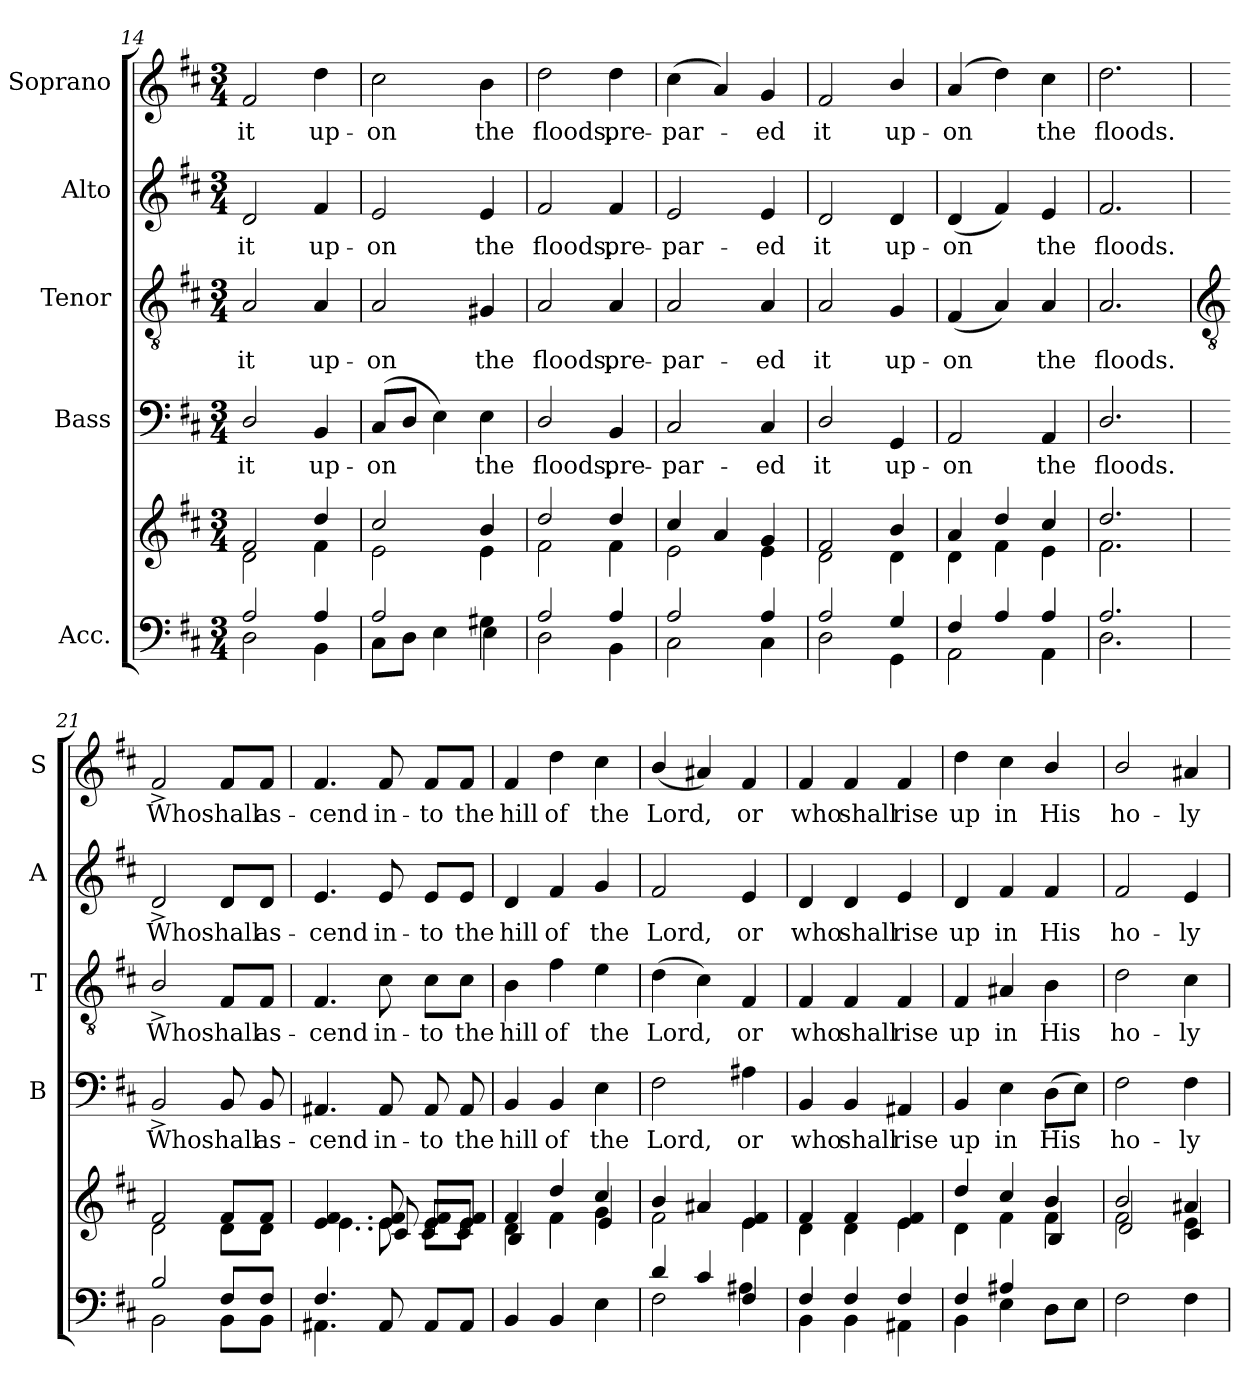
**kern	**kern	**kern	**text	**kern	**text	**kern	**text	**kern	**text
*part5	*part5	*part4	*part4	*part3	*part3	*part2	*part2	*part1	*part1
*staff6	*staff5	*staff4	*staff4	*staff3	*staff3	*staff2	*staff2	*staff1	*staff1
*I"Acc.	*	*I"Bass	*	*I"Tenor	*	*I"Alto	*	*I"Soprano	*
*	*	*I'B	*	*I'T	*	*I'A	*	*I'S	*
*clefF4	*clefG2	*clefF4	*	*clefGv2	*	*clefG2	*	*clefG2	*
*k[f#c#]	*k[f#c#]	*k[f#c#]	*	*k[f#c#]	*	*k[f#c#]	*	*k[f#c#]	*
*D:	*D:	*D:	*	*D:	*	*D:	*	*D:	*
*M3/4	*M3/4	*M3/4	*	*M3/4	*	*M3/4	*	*M3/4	*
=14	=14	=14	=14	=14	=14	=14	=14	=14	=14
*^	*^	*	*	*	*	*	*	*	*
!	!	!	!	!	!LO:LY:b	!	!LO:LY:b	!	!LO:LY:b	!	!LO:LY:b
2A	2D	2f#	2d	2D/	it	2A	it	2d	it	2f#	it
!	!	!	!	!	!LO:LY:b	!	!LO:LY:b	!	!LO:LY:b	!	!LO:LY:b
4A	4BB\	4dd	4f#\	4BB	up-	4A	up-	4f#	up-	4dd	up-
=15	=15	=15	=15	=15	=15	=15	=15	=15	=15	=15	=15
!	!	!	!	!	!LO:LY:b	!	!LO:LY:b	!	!LO:LY:b	!	!LO:LY:b
2A/	8C#\L	2cc#/	2e	(<8C#L	-on	2A	-on	2e	-on	2cc#	-on
.	8DJ	.	.	8DJ	.	.	.	.	.	.	.
.	4E	.	.	4E)	.	.	.	.	.	.	.
!	!	!	!	!	!LO:LY:b	!	!LO:LY:b	!	!LO:LY:b	!	!LO:LY:b
4G#X\	4E	4b/	4e	4E	the	4G#X	the	4e	the	4b	the
=16	=16	=16	=16	=16	=16	=16	=16	=16	=16	=16	=16
!	!	!	!	!	!LO:LY:b	!	!LO:LY:b	!	!LO:LY:b	!	!LO:LY:b
2A	2D	2dd	2f#\	2D/	floods,	2A	floods,	2f#	floods,	2dd	floods,
!	!	!	!	!	!LO:LY:b	!	!LO:LY:b	!	!LO:LY:b	!	!LO:LY:b
4A	4BB\	4dd	4f#\	4BB	pre-	4A	pre-	4f#	pre-	4dd	pre-
=17	=17	=17	=17	=17	=17	=17	=17	=17	=17	=17	=17
!	!	!	!	!	!LO:LY:b	!	!LO:LY:b	!	!LO:LY:b	!	!LO:LY:b
2A	2C#\	4cc#/	2e\	2C#	-par-	2A	-par-	2e	-par-	(<4cc#	-par-
.	.	4a	.	.	.	.	.	.	.	4a)	.
!	!	!	!	!	!LO:LY:b	!	!LO:LY:b	!	!LO:LY:b	!	!LO:LY:b
4A	4C#\	4g	4e	4C#	-ed	4A	-ed	4e	-ed	4g	ed
=18	=18	=18	=18	=18	=18	=18	=18	=18	=18	=18	=18
!	!	!	!	!	!LO:LY:b	!	!LO:LY:b	!	!LO:LY:b	!	!LO:LY:b
2A	2D	2f#	2d	2D/	it	2A	it	2d	it	2f#	it
!	!	!	!	!	!LO:LY:b	!	!LO:LY:b	!	!LO:LY:b	!	!LO:LY:b
4G/	4GG	4b/	4d	4GG	up-	4G	up-	4d	up-	4b/	up-
=19	=19	=19	=19	=19	=19	=19	=19	=19	=19	=19	=19
!	!	!	!	!	!LO:LY:b	!	!LO:LY:b	!	!LO:LY:b	!	!LO:LY:b
4F#/	2AA\	4a	4d	2AA	-on	(<4F#	-on	(<4d	-on	(<4a	-on
4A/	.	4dd	4f#\	.	.	4A)	.	4f#)	.	4dd)	.
!	!	!	!	!	!LO:LY:b	!	!LO:LY:b	!	!LO:LY:b	!	!LO:LY:b
4A	4AA\	4cc#/	4e	4AA	the	4A	the	4e	the	4cc#	the
=20	=20	=20	=20	=20	=20	=20	=20	=20	=20	=20	=20
!	!	!	!	!	!LO:LY:b	!	!LO:LY:b	!	!LO:LY:b	!	!LO:LY:b
2.A	2.D	2.dd	2.f#\	2.D/	floods.	2.A	floods.	2.f#	floods.	2.dd	floods.
!!LO:LB:g=z
=21	=21	=21	=21	=21	=21	=21	=21	=21	=21	=21	=21
*	*	*	*	*	*	*clefGv2	*	*	*	*	*
!	!	!	!	!	!LO:LY:b	!	!LO:LY:b	!	!LO:LY:b	!	!LO:LY:b
2B	2BB\	2f#	2d	2BB^	Who	2B^/	Who	2d^	Who	2f#^	Who
!	!	!	!	!	!LO:LY:b	!	!LO:LY:b	!	!LO:LY:b	!	!LO:LY:b
8F#L	8BB\L	8f#L	8dL	8BB	shall	8F#/L	shall	8d/L	shall	8f#/L	shall
!	!	!	!	!	!LO:LY:b	!	!LO:LY:b	!	!LO:LY:b	!	!LO:LY:b
8F#J	8BB\J	8f#J	8dJ	8BB	as-	8F#/J	as-	8d/J	as-	8f#/J	as-
=22	=22	=22	=22	=22	=22	=22	=22	=22	=22	=22	=22
*	*	*	*^	*	*	*	*	*	*	*	*
!	!	!	!	!	!	!LO:LY:b	!	!LO:LY:b	!	!LO:LY:b	!	!LO:LY:b
4.F#/	4.AA#X	4.e 4.f#	4.e	4.ryy	4.AA#X	-cend	4.F#	-cend	4.e	-cend	4.f#	-cend
!	!	!	!	!	!	!LO:LY:b	!	!LO:LY:b	!	!LO:LY:b	!	!LO:LY:b
4.ryy	8AA#	8e 8f#	8e	8c#	8AA#	in-	8c#	in-	8e	in-	8f#	in-
!	!	!	!	!	!	!LO:LY:b	!	!LO:LY:b	!	!LO:LY:b	!	!LO:LY:b
.	8AA#L	8e 8f#L	8eL	8c#L	8AA#	-to	8c#\L	-to	8e/L	-to	8f#/L	-to
!	!	!	!	!	!	!LO:LY:b	!	!LO:LY:b	!	!LO:LY:b	!	!LO:LY:b
.	8AA#J	8e 8f#J	8eJ	8c#J	8AA#	the	8c#\J	the	8e/J	the	8f#/J	the
=23	=23	=23	=23	=23	=23	=23	=23	=23	=23	=23	=23	=23
!	!	!	!	!	!	!LO:LY:b	!	!LO:LY:b	!	!LO:LY:b	!	!LO:LY:b
*v	*v	*	*	*	*	*	*	*	*	*	*	*
4BB	4f#	4d	4B	4BB	hill	4B	hill	4d	hill	4f#	hill
!	!	!	!	!	!LO:LY:b	!	!LO:LY:b	!	!LO:LY:b	!	!LO:LY:b
4BB	4dd	4f#\	4f#\	4BB	of	4f#	of	4f#	of	4dd	of
!	!	!	!	!	!LO:LY:b	!	!LO:LY:b	!	!LO:LY:b	!	!LO:LY:b
4E	4cc#/	4g	4e	4E	the	4e	the	4g	the	4cc#	the
=24	=24	=24	=24	=24	=24	=24	=24	=24	=24	=24	=24
*^	*	*	*	*	*	*	*	*	*	*	*
!	!	!	!	!	!	!LO:LY:b	!	!LO:LY:b	!	!LO:LY:b	!	!LO:LY:b
*	*	*	*v	*v	*	*	*	*	*	*	*	*
4d/	2F#	4b/	2f#\	2F#	Lord,	(>4d	Lord,	2f#	Lord,	(<4b/	Lord,
4c#/	.	4a#X	.	.	.	4c#)	.	.	.	4a#X)	.
!	!	!	!	!	!LO:LY:b	!	!LO:LY:b	!	!LO:LY:b	!	!LO:LY:b
4F#	4A#X	4e 4f#	4e	4A#X	or	4F#	or	4e	or	4f#	or
=25	=25	=25	=25	=25	=25	=25	=25	=25	=25	=25	=25
!	!	!	!	!	!LO:LY:b	!	!LO:LY:b	!	!LO:LY:b	!	!LO:LY:b
4F#/	4BB	4f#	4d	4BB	who	4F#	who	4d	who	4f#	who
!	!	!	!	!	!LO:LY:b	!	!LO:LY:b	!	!LO:LY:b	!	!LO:LY:b
4F#/	4BB	4f#	4d	4BB	shall	4F#	shall	4d	shall	4f#	shall
!	!	!	!	!	!LO:LY:b	!	!LO:LY:b	!	!LO:LY:b	!	!LO:LY:b
4F#/	4AA#X	4e 4f#	4e	4AA#X	rise	4F#	rise	4e	rise	4f#	rise
=26	=26	=26	=26	=26	=26	=26	=26	=26	=26	=26	=26
*	*	*	*^	*	*	*	*	*	*	*	*
!	!	!	!	!	!	!LO:LY:b	!	!LO:LY:b	!	!LO:LY:b	!	!LO:LY:b
4F#/	4BB	4dd	4d\	2ryy	4BB	up	4F#	up	4d	up	4dd	up
!	!	!	!	!	!	!LO:LY:b	!	!LO:LY:b	!	!LO:LY:b	!	!LO:LY:b
4A#X	4E	4cc#	4f#\	.	4E	in	4A#X	in	4f#	in	4cc#	in
!	!	!	!	!	!	!LO:LY:b	!	!LO:LY:b	!	!LO:LY:b	!	!LO:LY:b
4ryy	8DL	4b/	4f#	4B/	(>8DL	His	4B	His	4f#	His	4b/	His
.	8EJ	.	.	.	8EJ)	.	.	.	.	.	.	.
=27	=27	=27	=27	=27	=27	=27	=27	=27	=27	=27	=27	=27
!	!	!	!	!	!	!LO:LY:b	!	!LO:LY:b	!	!LO:LY:b	!	!LO:LY:b
*v	*v	*	*	*	*	*	*	*	*	*	*	*
2F#	2b/	2f#	2d	2F#	ho-	2d	ho-	2f#	ho-	2b/	ho-
!	!	!	!	!	!LO:LY:b	!	!LO:LY:b	!	!LO:LY:b	!	!LO:LY:b
4F#	4a#X	4e	4c#	4F#	-ly	4c#	-ly	4e	-ly	4a#X	-ly
*	*v	*v	*v	*	*	*	*	*	*	*	*
=	=	=	=	=	=	=	=	=	=
*-	*-	*-	*-	*-	*-	*-	*-	*-	*-
